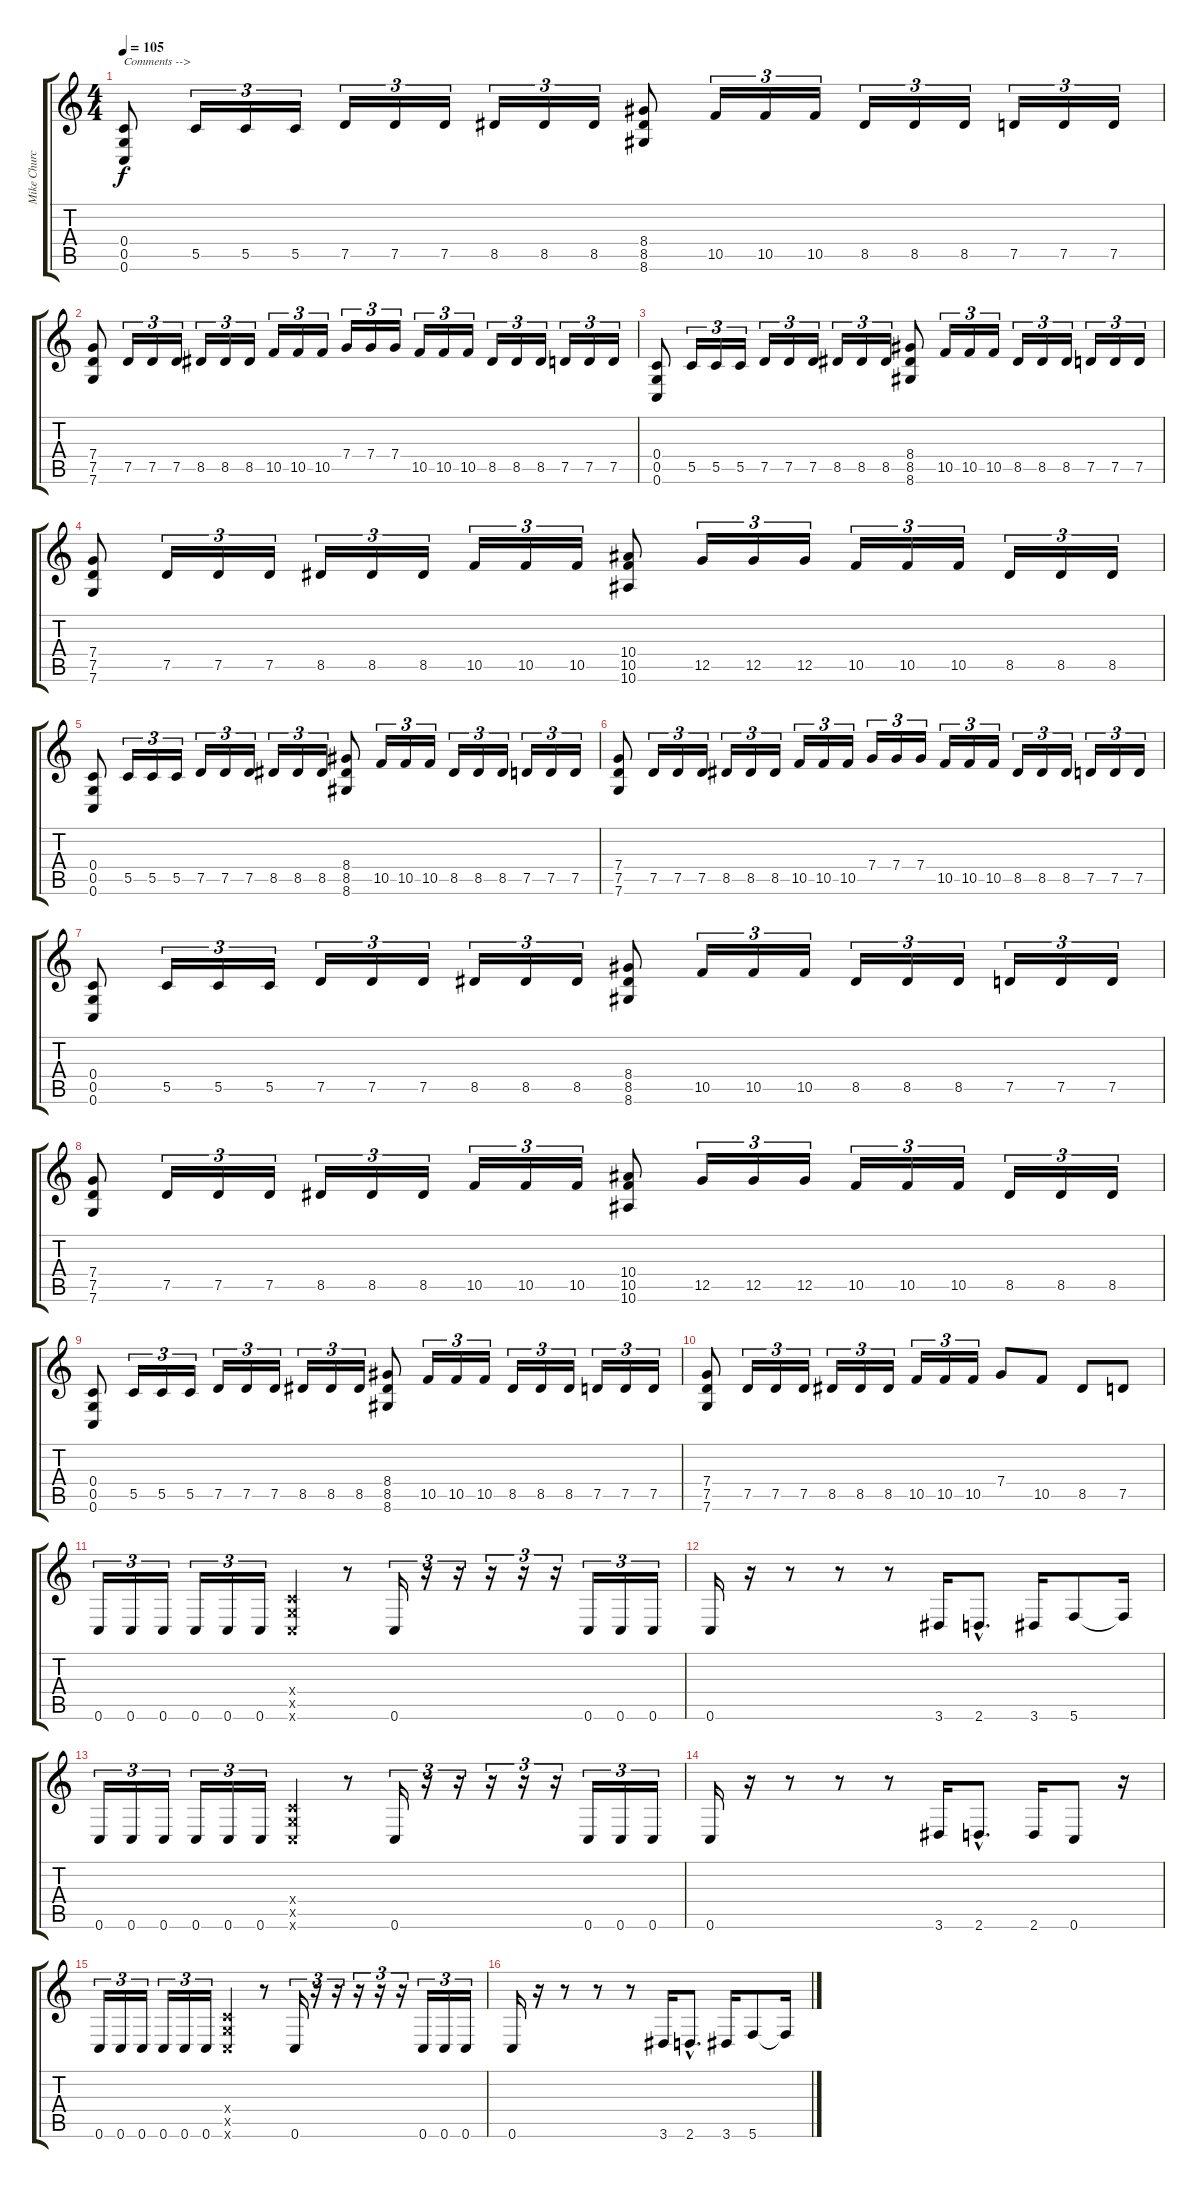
\track ("Mike Church" "Mike Churc") {instrument distortionguitar}
\staff {score tabs}
\tuning (D4 A4 F3 C3 G2 C2) {hide}
\ts (4 4)
\tempo 105
\clef g2
\ks c
(0.4 0.5 0.6).8{txt "Comments -->" dy f instrument distortionguitar} 5.5.16{tu (3 2)} 5.5.16{tu (3 2)} 5.5.16{tu (3 2)} 7.5.16{tu (3 2)} 7.5.16{tu (3 2)} 7.5.16{tu (3 2)} 8.5.16{tu (3 2)} 8.5.16{tu (3 2)} 8.5.16{tu (3 2)} (8.4 8.5 8.6).8 10.5.16{tu (3 2)} 10.5.16{tu (3 2)} 10.5.16{tu (3 2)} 8.5.16{tu (3 2)} 8.5.16{tu (3 2)} 8.5.16{tu (3 2)} 7.5.16{tu (3 2)} 7.5.16{tu (3 2)} 7.5.16{tu (3 2)} |
(7.4 7.5 7.6).8 7.5.16{tu (3 2)} 7.5.16{tu (3 2)} 7.5.16{tu (3 2)} 8.5.16{tu (3 2)} 8.5.16{tu (3 2)} 8.5.16{tu (3 2)} 10.5.16{tu (3 2)} 10.5.16{tu (3 2)} 10.5.16{tu (3 2)} 7.4.16{tu (3 2)} 7.4.16{tu (3 2)} 7.4.16{tu (3 2)} 10.5.16{tu (3 2)} 10.5.16{tu (3 2)} 10.5.16{tu (3 2)} 8.5.16{tu (3 2)} 8.5.16{tu (3 2)} 8.5.16{tu (3 2)} 7.5.16{tu (3 2)} 7.5.16{tu (3 2)} 7.5.16{tu (3 2)} |
(0.4 0.5 0.6).8 5.5.16{tu (3 2)} 5.5.16{tu (3 2)} 5.5.16{tu (3 2)} 7.5.16{tu (3 2)} 7.5.16{tu (3 2)} 7.5.16{tu (3 2)} 8.5.16{tu (3 2)} 8.5.16{tu (3 2)} 8.5.16{tu (3 2)} (8.4 8.5 8.6).8 10.5.16{tu (3 2)} 10.5.16{tu (3 2)} 10.5.16{tu (3 2)} 8.5.16{tu (3 2)} 8.5.16{tu (3 2)} 8.5.16{tu (3 2)} 7.5.16{tu (3 2)} 7.5.16{tu (3 2)} 7.5.16{tu (3 2)} |
(7.4 7.5 7.6).8 7.5.16{tu (3 2)} 7.5.16{tu (3 2)} 7.5.16{tu (3 2)} 8.5.16{tu (3 2)} 8.5.16{tu (3 2)} 8.5.16{tu (3 2)} 10.5.16{tu (3 2)} 10.5.16{tu (3 2)} 10.5.16{tu (3 2)} (10.4 10.5 10.6).8 12.5.16{tu (3 2)} 12.5.16{tu (3 2)} 12.5.16{tu (3 2)} 10.5.16{tu (3 2)} 10.5.16{tu (3 2)} 10.5.16{tu (3 2)} 8.5.16{tu (3 2)} 8.5.16{tu (3 2)} 8.5.16{tu (3 2)} |
(0.4 0.5 0.6).8 5.5.16{tu (3 2)} 5.5.16{tu (3 2)} 5.5.16{tu (3 2)} 7.5.16{tu (3 2)} 7.5.16{tu (3 2)} 7.5.16{tu (3 2)} 8.5.16{tu (3 2)} 8.5.16{tu (3 2)} 8.5.16{tu (3 2)} (8.4 8.5 8.6).8 10.5.16{tu (3 2)} 10.5.16{tu (3 2)} 10.5.16{tu (3 2)} 8.5.16{tu (3 2)} 8.5.16{tu (3 2)} 8.5.16{tu (3 2)} 7.5.16{tu (3 2)} 7.5.16{tu (3 2)} 7.5.16{tu (3 2)} |
(7.4 7.5 7.6).8 7.5.16{tu (3 2)} 7.5.16{tu (3 2)} 7.5.16{tu (3 2)} 8.5.16{tu (3 2)} 8.5.16{tu (3 2)} 8.5.16{tu (3 2)} 10.5.16{tu (3 2)} 10.5.16{tu (3 2)} 10.5.16{tu (3 2)} 7.4.16{tu (3 2)} 7.4.16{tu (3 2)} 7.4.16{tu (3 2)} 10.5.16{tu (3 2)} 10.5.16{tu (3 2)} 10.5.16{tu (3 2)} 8.5.16{tu (3 2)} 8.5.16{tu (3 2)} 8.5.16{tu (3 2)} 7.5.16{tu (3 2)} 7.5.16{tu (3 2)} 7.5.16{tu (3 2)} |
(0.4 0.5 0.6).8 5.5.16{tu (3 2)} 5.5.16{tu (3 2)} 5.5.16{tu (3 2)} 7.5.16{tu (3 2)} 7.5.16{tu (3 2)} 7.5.16{tu (3 2)} 8.5.16{tu (3 2)} 8.5.16{tu (3 2)} 8.5.16{tu (3 2)} (8.4 8.5 8.6).8 10.5.16{tu (3 2)} 10.5.16{tu (3 2)} 10.5.16{tu (3 2)} 8.5.16{tu (3 2)} 8.5.16{tu (3 2)} 8.5.16{tu (3 2)} 7.5.16{tu (3 2)} 7.5.16{tu (3 2)} 7.5.16{tu (3 2)} |
(7.4 7.5 7.6).8 7.5.16{tu (3 2)} 7.5.16{tu (3 2)} 7.5.16{tu (3 2)} 8.5.16{tu (3 2)} 8.5.16{tu (3 2)} 8.5.16{tu (3 2)} 10.5.16{tu (3 2)} 10.5.16{tu (3 2)} 10.5.16{tu (3 2)} (10.4 10.5 10.6).8 12.5.16{tu (3 2)} 12.5.16{tu (3 2)} 12.5.16{tu (3 2)} 10.5.16{tu (3 2)} 10.5.16{tu (3 2)} 10.5.16{tu (3 2)} 8.5.16{tu (3 2)} 8.5.16{tu (3 2)} 8.5.16{tu (3 2)} |
(0.4 0.5 0.6).8 5.5.16{tu (3 2)} 5.5.16{tu (3 2)} 5.5.16{tu (3 2)} 7.5.16{tu (3 2)} 7.5.16{tu (3 2)} 7.5.16{tu (3 2)} 8.5.16{tu (3 2)} 8.5.16{tu (3 2)} 8.5.16{tu (3 2)} (8.4 8.5 8.6).8 10.5.16{tu (3 2)} 10.5.16{tu (3 2)} 10.5.16{tu (3 2)} 8.5.16{tu (3 2)} 8.5.16{tu (3 2)} 8.5.16{tu (3 2)} 7.5.16{tu (3 2)} 7.5.16{tu (3 2)} 7.5.16{tu (3 2)} |
(7.4 7.5 7.6).8 7.5.16{tu (3 2)} 7.5.16{tu (3 2)} 7.5.16{tu (3 2)} 8.5.16{tu (3 2)} 8.5.16{tu (3 2)} 8.5.16{tu (3 2)} 10.5.16{tu (3 2)} 10.5.16{tu (3 2)} 10.5.16{tu (3 2)} 7.4.8 10.5.8 8.5.8 7.5.8 |
0.6.16{tu (3 2)} 0.6.16{tu (3 2)} 0.6.16{tu (3 2)} 0.6.16{tu (3 2)} 0.6.16{tu (3 2)} 0.6.16{tu (3 2)} (0.4{x} 0.5{x} 0.6{x}).4 r.8 0.6.16{tu (3 2)} r.16{tu (3 2)} r.16{tu (3 2)} r.16{tu (3 2)} r.16{tu (3 2)} r.16{tu (3 2)} 0.6.16{tu (3 2)} 0.6.16{tu (3 2)} 0.6.16{tu (3 2)} |
0.6.16 r.16 r.8 r.8 r.8 3.6.16 2.6{hac}.8{d} 3.6.16 5.6.8 5.6{t}.16 |
0.6.16{tu (3 2)} 0.6.16{tu (3 2)} 0.6.16{tu (3 2)} 0.6.16{tu (3 2)} 0.6.16{tu (3 2)} 0.6.16{tu (3 2)} (0.4{x} 0.5{x} 0.6{x}).4 r.8 0.6.16{tu (3 2)} r.16{tu (3 2)} r.16{tu (3 2)} r.16{tu (3 2)} r.16{tu (3 2)} r.16{tu (3 2)} 0.6.16{tu (3 2)} 0.6.16{tu (3 2)} 0.6.16{tu (3 2)} |
0.6.16 r.16 r.8 r.8 r.8 3.6.16 2.6{hac}.8{d} 2.6.16 0.6.8 r.16 |
0.6.16{tu (3 2)} 0.6.16{tu (3 2)} 0.6.16{tu (3 2)} 0.6.16{tu (3 2)} 0.6.16{tu (3 2)} 0.6.16{tu (3 2)} (0.4{x} 0.5{x} 0.6{x}).4 r.8 0.6.16{tu (3 2)} r.16{tu (3 2)} r.16{tu (3 2)} r.16{tu (3 2)} r.16{tu (3 2)} r.16{tu (3 2)} 0.6.16{tu (3 2)} 0.6.16{tu (3 2)} 0.6.16{tu (3 2)} |
0.6.16 r.16 r.8 r.8 r.8 3.6.16 2.6{hac}.8{d} 3.6.16 5.6.8 5.6{t}.16
